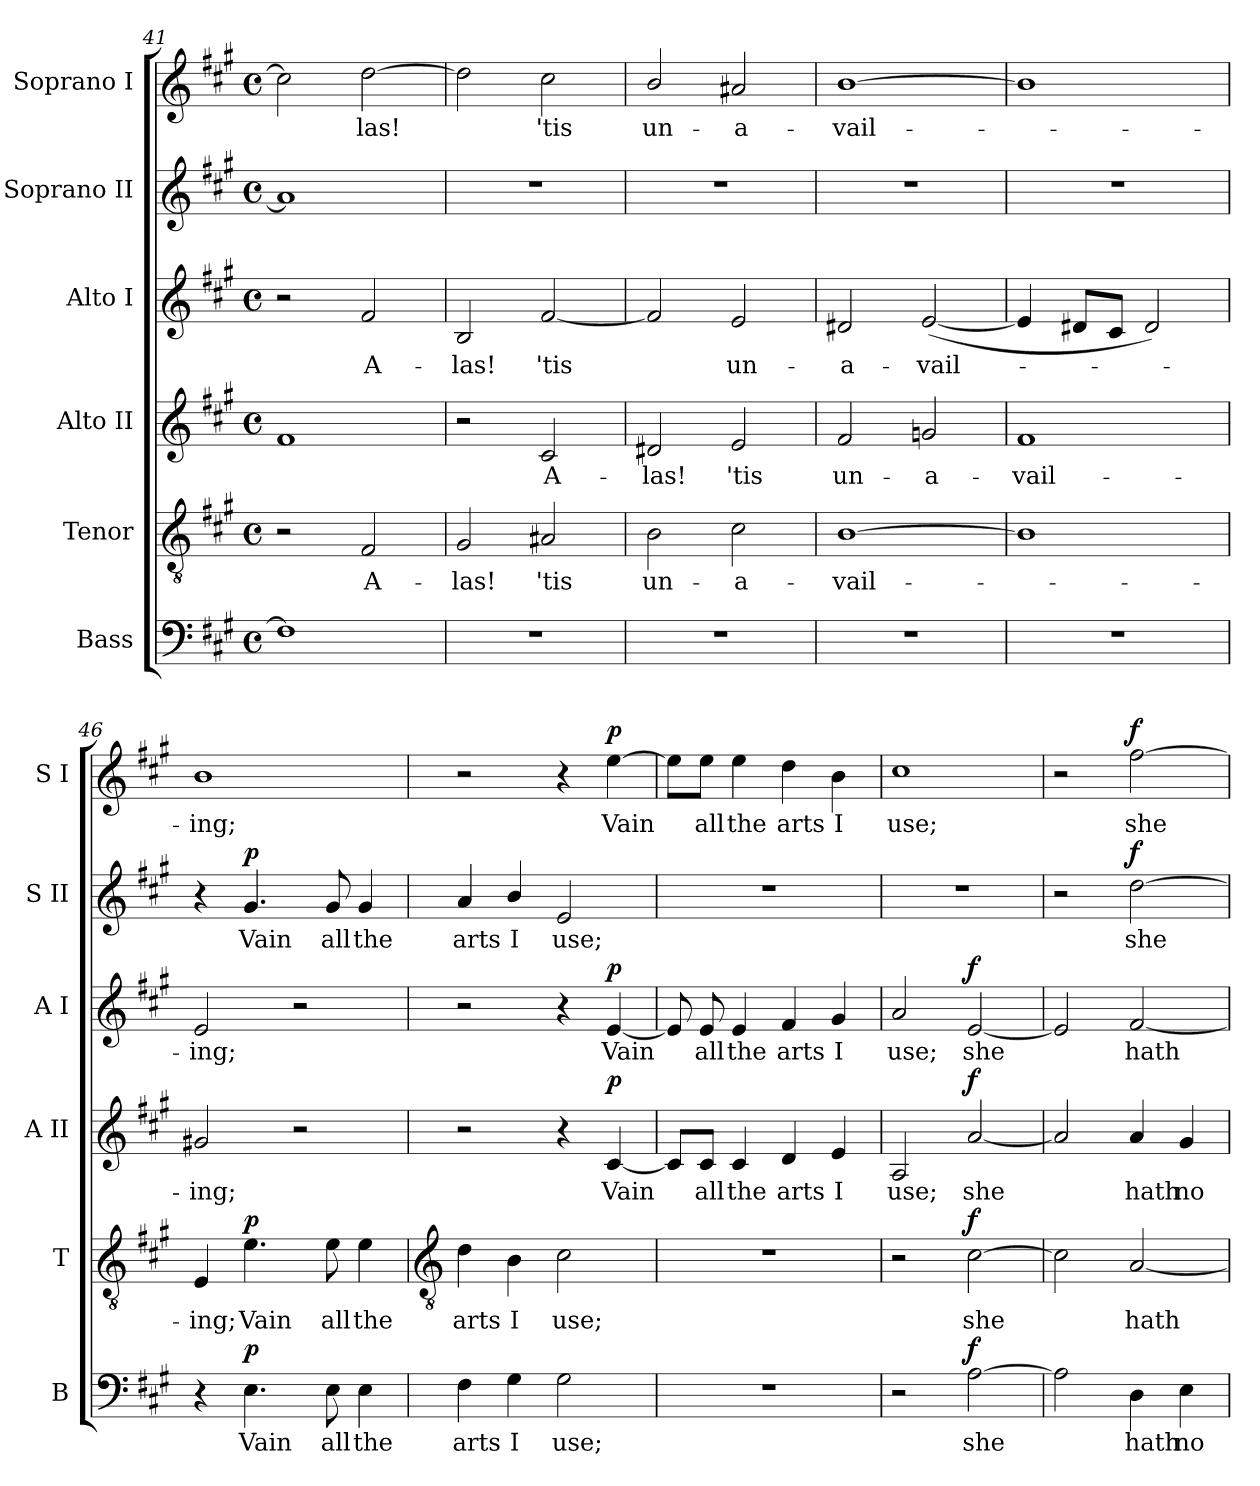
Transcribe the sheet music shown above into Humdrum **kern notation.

**kern	**text	**dynam	**kern	**text	**dynam	**kern	**text	**dynam	**kern	**text	**dynam	**kern	**text	**dynam	**kern	**text	**dynam
*part6	*part6	*part6	*part5	*part5	*part5	*part4	*part4	*part4	*part3	*part3	*part3	*part2	*part2	*part2	*part1	*part1	*part1
*staff6	*staff6	*staff6	*staff5	*staff5	*staff5	*staff4	*staff4	*staff4	*staff3	*staff3	*staff3	*staff2	*staff2	*staff2	*staff1	*staff1	*staff1
*I"Bass	*	*	*I"Tenor	*	*	*I"Alto II	*	*	*I"Alto I	*	*	*I"Soprano II	*	*	*I"Soprano I	*	*
*I'B	*	*	*I'T	*	*	*I'A II	*	*	*I'A I	*	*	*I'S II	*	*	*I'S I	*	*
*clefF4	*	*	*clefGv2	*	*	*clefG2	*	*	*clefG2	*	*	*clefG2	*	*	*clefG2	*	*
*k[f#c#g#]	*	*	*k[f#c#g#]	*	*	*k[f#c#g#]	*	*	*k[f#c#g#]	*	*	*k[f#c#g#]	*	*	*k[f#c#g#]	*	*
*A:	*	*	*A:	*	*	*A:	*	*	*A:	*	*	*A:	*	*	*A:	*	*
*M4/4	*	*	*M4/4	*	*	*M4/4	*	*	*M4/4	*	*	*M4/4	*	*	*M4/4	*	*
*met(c)	*	*	*met(c)	*	*	*met(c)	*	*	*met(c)	*	*	*met(c)	*	*	*met(c)	*	*
=41	=41	=41	=41	=41	=41	=41	=41	=41	=41	=41	=41	=41	=41	=41	=41	=41	=41
1F#]	.	.	2r	.	.	1f#	.	.	2r	.	.	1a#]	.	.	2cc#]	.	.
!	!	!	!	!LO:LY:b	!	!	!	!	!	!LO:LY:b	!	!	!	!	!	!LO:LY:b	!
.	.	.	2F#	A-	.	.	.	.	2f#	A-	.	.	.	.	[2dd	las!	.
=42	=42	=42	=42	=42	=42	=42	=42	=42	=42	=42	=42	=42	=42	=42	=42	=42	=42
!	!	!	!	!LO:LY:b	!	!	!	!	!	!LO:LY:b	!	!	!	!	!	!	!
1r	.	.	2G#	-las!	.	2r	.	.	2B	-las!	.	1r	.	.	2dd]	.	.
!	!	!	!	!LO:LY:b	!	!	!LO:LY:b	!	!	!LO:LY:b	!	!	!	!	!	!LO:LY:b	!
.	.	.	2A#X	'tis	.	2c#	A-	.	[2f#	'tis	.	.	.	.	2cc#	'tis	.
=43	=43	=43	=43	=43	=43	=43	=43	=43	=43	=43	=43	=43	=43	=43	=43	=43	=43
!	!	!	!	!LO:LY:b	!	!	!LO:LY:b	!	!	!	!	!	!	!	!	!LO:LY:b	!
1r	.	.	2B	un-	.	2d#X	-las!	.	2f#]	.	.	1r	.	.	2b/	un-	.
!	!	!	!	!LO:LY:b	!	!	!LO:LY:b	!	!	!LO:LY:b	!	!	!	!	!	!LO:LY:b	!
.	.	.	2c#	-a-	.	2e	'tis	.	2e	un-	.	.	.	.	2a#X	-a-	.
=44	=44	=44	=44	=44	=44	=44	=44	=44	=44	=44	=44	=44	=44	=44	=44	=44	=44
!	!	!	!	!LO:LY:b	!	!	!LO:LY:b	!	!	!LO:LY:b	!	!	!	!	!	!LO:LY:b	!
1r	.	.	[1B	-vail-	.	2f#	un-	.	2d#X	-a-	.	1r	.	.	[1b	-vail-	.
!	!	!	!	!	!	!	!LO:LY:b	!	!	!LO:LY:b	!	!	!	!	!	!	!
.	.	.	.	.	.	2gn	-a-	.	(<[2e	-vail-	.	.	.	.	.	.	.
=45	=45	=45	=45	=45	=45	=45	=45	=45	=45	=45	=45	=45	=45	=45	=45	=45	=45
!	!	!	!	!	!	!	!LO:LY:b	!	!	!	!	!	!	!	!	!	!
1r	.	.	1B]	.	.	1f#	-vail-	.	4e]	.	.	1r	.	.	1b]	.	.
.	.	.	.	.	.	.	.	.	8d#XL	.	.	.	.	.	.	.	.
.	.	.	.	.	.	.	.	.	8c#J	.	.	.	.	.	.	.	.
.	.	.	.	.	.	.	.	.	2d#)	.	.	.	.	.	.	.	.
=46	=46	=46	=46	=46	=46	=46	=46	=46	=46	=46	=46	=46	=46	=46	=46	=46	=46
!	!	!	!	!LO:LY:b	!	!	!LO:LY:b	!	!	!LO:LY:b	!	!	!	!	!	!LO:LY:b	!
4r	.	.	4E	ing;	.	2g#X	-ing;	.	2e	ing;	.	4r	.	.	1b	ing;	.
!	!LO:LY:b	!LO:DY:b	!	!LO:LY:b	!LO:DY:b	!	!	!	!	!	!	!	!LO:LY:b	!LO:DY:b	!	!	!
4.E	Vain	p	4.e	Vain	p	.	.	.	.	.	.	4.g#	Vain	p	.	.	.
.	.	.	.	.	.	2r	.	.	2r	.	.	.	.	.	.	.	.
!	!LO:LY:b	!	!	!LO:LY:b	!	!	!	!	!	!	!	!	!LO:LY:b	!	!	!	!
8E	all	.	8e	all	.	.	.	.	.	.	.	8g#	all	.	.	.	.
!	!LO:LY:b	!	!	!LO:LY:b	!	!	!	!	!	!	!	!	!LO:LY:b	!	!	!	!
4E	the	.	4e	the	.	.	.	.	.	.	.	4g#	the	.	.	.	.
!!LO:LB:g=z
=47	=47	=47	=47	=47	=47	=47	=47	=47	=47	=47	=47	=47	=47	=47	=47	=47	=47
*	*	*	*clefGv2	*	*	*	*	*	*	*	*	*	*	*	*	*	*
!	!LO:LY:b	!	!	!LO:LY:b	!	!	!	!	!	!	!	!	!LO:LY:b	!	!	!	!
4F#	arts	.	4d	arts	.	2r	.	.	2r	.	.	4a	arts	.	2r	.	.
!	!LO:LY:b	!	!	!LO:LY:b	!	!	!	!	!	!	!	!	!LO:LY:b	!	!	!	!
4G#	I	.	4B	I	.	.	.	.	.	.	.	4b/	I	.	.	.	.
!	!LO:LY:b	!	!	!LO:LY:b	!	!	!	!	!	!	!	!	!LO:LY:b	!	!	!	!
2G#	use;	.	2c#	use;	.	4r	.	.	4r	.	.	2e	use;	.	4r	.	.
!	!	!	!	!	!	!	!LO:LY:b	!LO:DY:b	!	!LO:LY:b	!LO:DY:b	!	!	!	!	!LO:LY:b	!LO:DY:b
.	.	.	.	.	.	[4c#	Vain	p	[4e	Vain	p	.	.	.	[4ee	Vain	p
=48	=48	=48	=48	=48	=48	=48	=48	=48	=48	=48	=48	=48	=48	=48	=48	=48	=48
1r	.	.	1r	.	.	8c#/L]	.	.	8e]	.	.	1r	.	.	8ee\L]	.	.
!	!	!	!	!	!	!	!LO:LY:b	!	!	!LO:LY:b	!	!	!	!	!	!LO:LY:b	!
.	.	.	.	.	.	8c#/J	all	.	8e	all	.	.	.	.	8ee\J	all	.
!	!	!	!	!	!	!	!LO:LY:b	!	!	!LO:LY:b	!	!	!	!	!	!LO:LY:b	!
.	.	.	.	.	.	4c#	the	.	4e	the	.	.	.	.	4ee	the	.
!	!	!	!	!	!	!	!LO:LY:b	!	!	!LO:LY:b	!	!	!	!	!	!LO:LY:b	!
.	.	.	.	.	.	4d	arts	.	4f#	arts	.	.	.	.	4dd	arts	.
!	!	!	!	!	!	!	!LO:LY:b	!	!	!LO:LY:b	!	!	!	!	!	!LO:LY:b	!
.	.	.	.	.	.	4e	I	.	4g#	I	.	.	.	.	4b	I	.
=49	=49	=49	=49	=49	=49	=49	=49	=49	=49	=49	=49	=49	=49	=49	=49	=49	=49
!	!	!	!	!	!	!	!LO:LY:b	!	!	!LO:LY:b	!	!	!	!	!	!LO:LY:b	!
2r	.	.	2r	.	.	2A	use;	.	2a	use;	.	1r	.	.	1cc#	use;	.
!	!LO:LY:b	!LO:DY:b	!	!LO:LY:b	!LO:DY:b	!	!LO:LY:b	!LO:DY:b	!	!LO:LY:b	!LO:DY:b	!	!	!	!	!	!
[2A	she	f	[2c#	she	f	[2a	she	f	[2e	she	f	.	.	.	.	.	.
=50	=50	=50	=50	=50	=50	=50	=50	=50	=50	=50	=50	=50	=50	=50	=50	=50	=50
2A]	.	.	2c#]	.	.	2a]	.	.	2e]	.	.	2r	.	.	2r	.	.
!	!LO:LY:b	!	!	!LO:LY:b	!	!	!LO:LY:b	!	!	!LO:LY:b	!	!	!LO:LY:b	!LO:DY:b	!	!LO:LY:b	!LO:DY:b
4D	hath	.	[2A	hath	.	4a	hath	.	[2f#	hath	.	[2dd	she	f	[2ff#	she	f
!	!LO:LY:b	!	!	!	!	!	!LO:LY:b	!	!	!	!	!	!	!	!	!	!
4E	no	.	.	.	.	4g#	no	.	.	.	.	.	.	.	.	.	.
=	=	=	=	=	=	=	=	=	=	=	=	=	=	=	=	=	=
*-	*-	*-	*-	*-	*-	*-	*-	*-	*-	*-	*-	*-	*-	*-	*-	*-	*-
